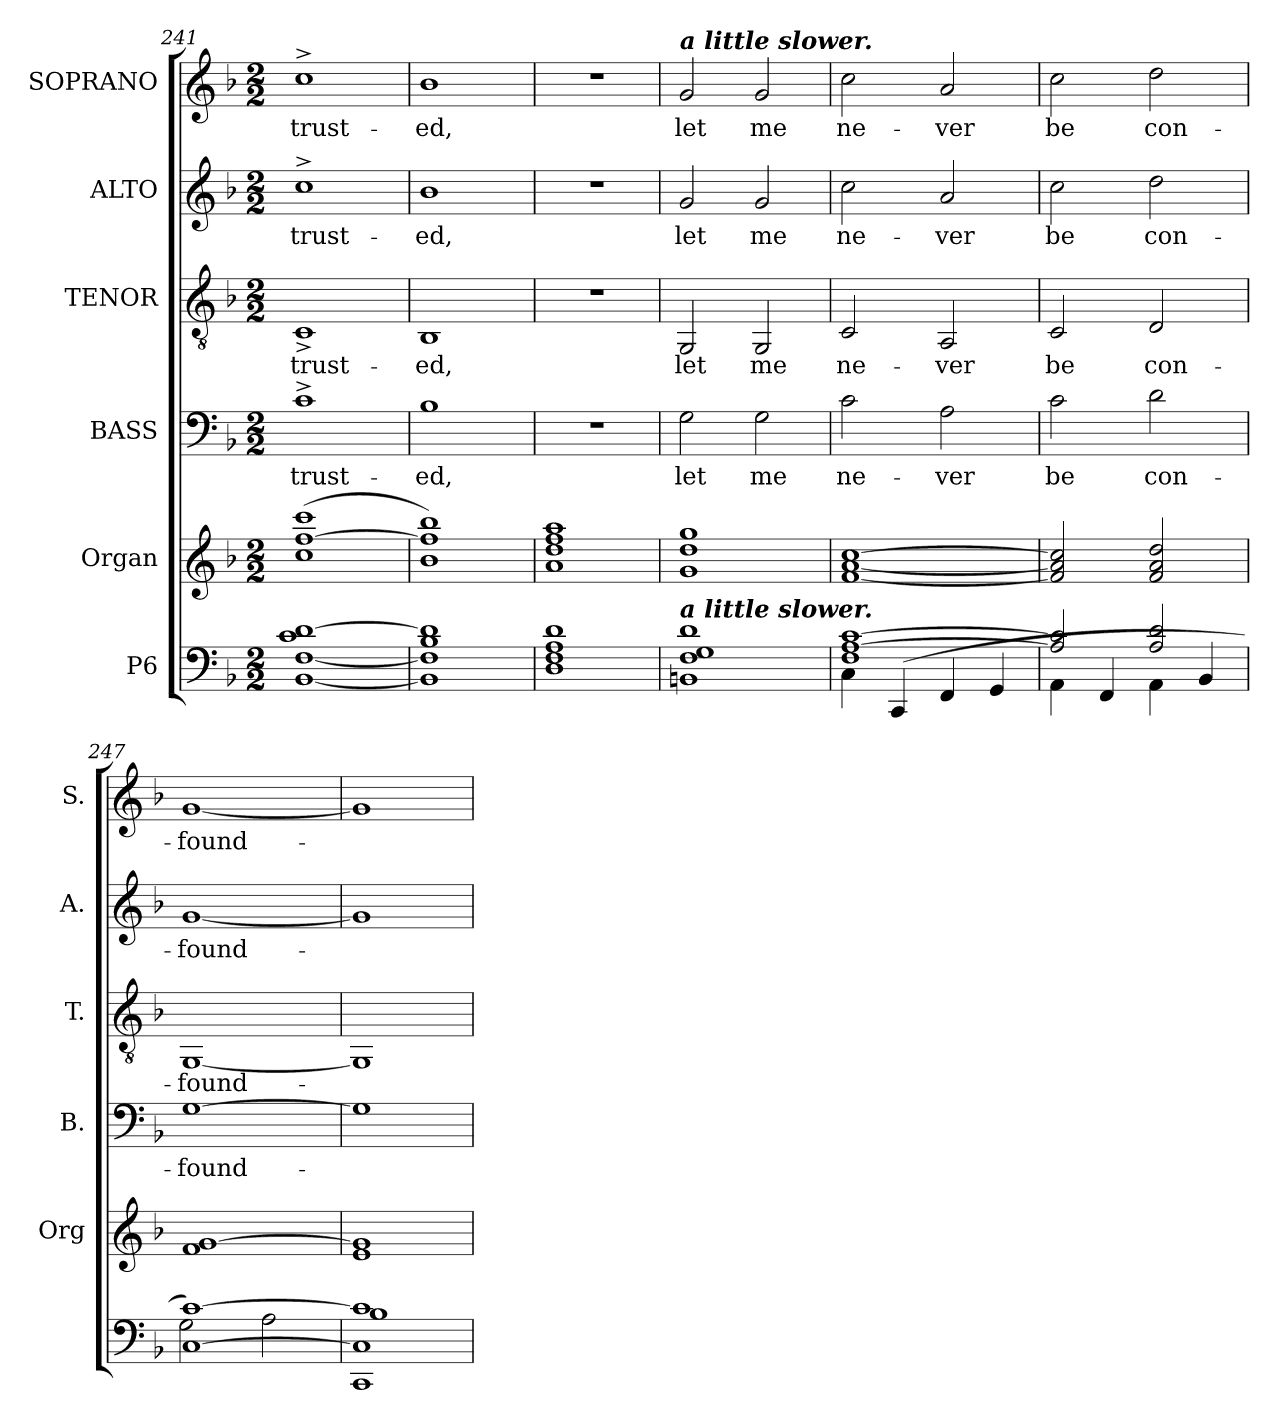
**kern	**kern	**kern	**text	**kern	**text	**kern	**text	**kern	**text
*part6	*part5	*part4	*part4	*part3	*part3	*part2	*part2	*part1	*part1
*staff6	*staff5	*staff4	*staff4	*staff3	*staff3	*staff2	*staff2	*staff1	*staff1
*I"P6	*I"Organ	*I"BASS	*	*I"TENOR	*	*I"ALTO	*	*I"SOPRANO	*
*	*I'Org	*I'B.	*	*I'T.	*	*I'A.	*	*I'S.	*
*clefF4	*clefG2	*clefF4	*	*clefGv2	*	*clefG2	*	*clefG2	*
*k[b-]	*k[b-]	*k[b-]	*	*k[b-]	*	*k[b-]	*	*k[b-]	*
*F:	*F:	*F:	*	*F:	*	*F:	*	*F:	*
*M2/2	*M2/2	*M2/2	*	*M2/2	*	*M2/2	*	*M2/2	*
=241	=241	=241	=241	=241	=241	=241	=241	=241	=241
!	!	!	!LO:LY:b:color=#000000	!	!	!	!	!	!
!	!	!	!	!	!LO:LY:b:color=#000000	!	!	!	!
!	!	!	!	!	!	!	!LO:LY:b:color=#000000	!	!
!	!	!	!	!	!	!	!	!	!LO:LY:b:color=#000000
[1BB-i [1Fi 1ci [1di	(1cci [1ffi 1ccci	1c^i	trust-	1C^i	trust-	1cc^i	trust-	1cc^i	trust-
=242	=242	=242	=242	=242	=242	=242	=242	=242	=242
!	!	!	!LO:LY:b:color=#000000	!	!	!	!	!	!
!	!	!	!	!	!LO:LY:b:color=#000000	!	!	!	!
!	!	!	!	!	!	!	!LO:LY:b:color=#000000	!	!
!	!	!	!	!	!	!	!	!	!LO:LY:b:color=#000000
1BB-i] 1Fi] 1B-i 1di]	1b-i 1ffi] 1bb-i)	1B-i	-ed,	1BB-i	-ed,	1b-i	-ed,	1b-i	-ed,
=243	=243	=243	=243	=243	=243	=243	=243	=243	=243
1Di 1Fi 1Ai 1di	1ai 1ddi 1ffi 1aai	1r	.	1r	.	1r	.	1r	.
!!LO:PB:g=z
=244	=244	=244	=244	=244	=244	=244	=244	=244	=244
*^	*	*	*	*	*	*	*	*	*
!	!	!	!	!LO:LY:b:color=#000000	!	!	!	!	!	!
!	!	!	!	!	!	!LO:LY:b:color=#000000	!	!	!	!
!	!	!	!	!	!	!	!	!LO:LY:b:color=#000000	!	!
!	!	!	!	!	!	!	!	!	!LO:TX:a:Bi:t=a little slower.	!
!LO:TX:a:Bi:t=a little slower.	!	!	!	!	!	!	!	!	!	!
!	!	!	!	!	!	!	!	!	!	!LO:LY:b:color=#000000
1Fi 1Gi 1di	1BBni	1gi 1ddi 1ggi	2Gi\	let	2GGi/	let	2gi/	let	2gi/	let
!	!	!	!	!LO:LY:b:color=#000000	!	!	!	!	!	!
!	!	!	!	!	!	!LO:LY:b:color=#000000	!	!	!	!
!	!	!	!	!	!	!	!	!LO:LY:b:color=#000000	!	!
!	!	!	!	!	!	!	!	!	!	!LO:LY:b:color=#000000
.	.	.	2Gi\	me	2GGi/	me	2gi/	me	2gi/	me
=245	=245	=245	=245	=245	=245	=245	=245	=245	=245	=245
!	!	!	!	!LO:LY:b:color=#000000	!	!	!	!	!	!
!	!	!	!	!	!	!LO:LY:b:color=#000000	!	!	!	!
!	!	!	!	!	!	!	!	!LO:LY:b:color=#000000	!	!
!	!	!	!	!	!	!	!	!	!	!LO:LY:b:color=#000000
1Fi [1Ai [1ci	4Ci\	[1fi [1ai [1cci	2ci\	ne-	2Ci/	ne-	2cci\	ne-	2cci\	ne-
.	(4CCi/	.	.	.	.	.	.	.	.	.
!	!	!	!	!LO:LY:b:color=#000000	!	!	!	!	!	!
!	!	!	!	!	!	!LO:LY:b:color=#000000	!	!	!	!
!	!	!	!	!	!	!	!	!LO:LY:b:color=#000000	!	!
!	!	!	!	!	!	!	!	!	!	!LO:LY:b:color=#000000
.	4FFi/	.	2Ai\	-ver	2AAi/	-ver	2ai/	-ver	2ai/	-ver
.	4GGi/	.	.	.	.	.	.	.	.	.
=246	=246	=246	=246	=246	=246	=246	=246	=246	=246	=246
!	!	!	!	!LO:LY:b:color=#000000	!	!	!	!	!	!
!	!	!	!	!	!	!LO:LY:b:color=#000000	!	!	!	!
!	!	!	!	!	!	!	!	!LO:LY:b:color=#000000	!	!
!	!	!	!	!	!	!	!	!	!	!LO:LY:b:color=#000000
2Ai/] 2ci]	4AAi\	2fi/] 2ai] 2cci]	2ci\	be	2Ci/	be	2cci\	be	2cci\	be
.	4FFi/	.	.	.	.	.	.	.	.	.
!	!	!	!	!LO:LY:b:color=#000000	!	!	!	!	!	!
!	!	!	!	!	!	!LO:LY:b:color=#000000	!	!	!	!
!	!	!	!	!	!	!	!	!LO:LY:b:color=#000000	!	!
!	!	!	!	!	!	!	!	!	!	!LO:LY:b:color=#000000
2Ai/ 2di	4AAi\	2fi/ 2ai 2ddi	2di\	con-	2Di/	con-	2ddi\	con-	2ddi\	con-
.	4BB-i/	.	.	.	.	.	.	.	.	.
=247	=247	=247	=247	=247	=247	=247	=247	=247	=247	=247
!	!	!	!	!LO:LY:b:color=#000000	!	!	!	!	!	!
!	!	!	!	!	!	!LO:LY:b:color=#000000	!	!	!	!
!	!	!	!	!	!	!	!	!LO:LY:b:color=#000000	!	!
!	!	!	!	!	!	!	!	!	!	!LO:LY:b:color=#000000
[1Ci [1ci	2Gi\)	1fi [1gi	[1Gi	-found-	[1GGi	-found-	[1gi	-found-	[1gi	-found-
.	2Ai\	.	.	.	.	.	.	.	.	.
=248	=248	=248	=248	=248	=248	=248	=248	=248	=248	=248
1CCi 1Ci] 1ci]	1B-i	1ei 1gi]	1Gi]	.	1GGi]	.	1gi]	.	1gi]	.
*v	*v	*	*	*	*	*	*	*	*	*
=	=	=	=	=	=	=	=	=	=
*-	*-	*-	*-	*-	*-	*-	*-	*-	*-
